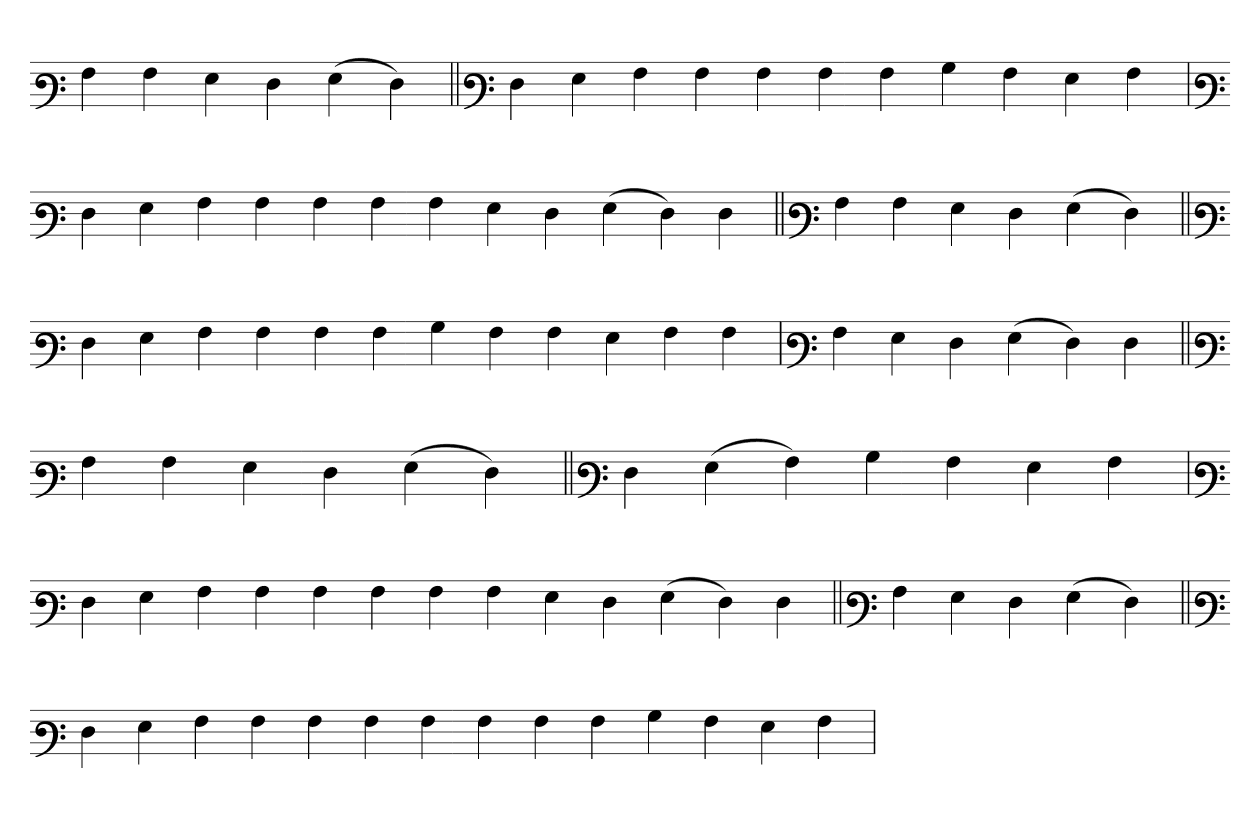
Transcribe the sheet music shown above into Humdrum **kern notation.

**kern
*part1
*staff1
*clefF3
=
4A
4A
4G
4F
(4G
4F)
=||
*clefF3
4F
4G
4A
4A
4A
4A
4A
4B
4A
4G
4A
='
*clefF3
4F
4G
4A
4A
4A
4A
4A
4G
4F
(4G
4F)
4F
=||
*clefF3
4A
4A
4G
4F
(4G
4F)
=||
*clefF3
4F
4G
4A
4A
4A
4A
4B
4A
4A
4G
4A
4A
='
*clefF3
4A
4G
4F
(4G
4F)
4F
=||
*clefF3
4A
4A
4G
4F
(4G
4F)
=||
*clefF3
4F
(4G
4A)
4B
4A
4G
4A
='
*clefF3
4F
4G
4A
4A
4A
4A
4A
4A
4G
4F
(4G
4F)
4F
=||
*clefF3
4A
4G
4F
(4G
4F)
=||
*clefF3
4F
4G
4A
4A
4A
4A
4A
4A
4A
4A
4B
4A
4G
4A
='
*-
